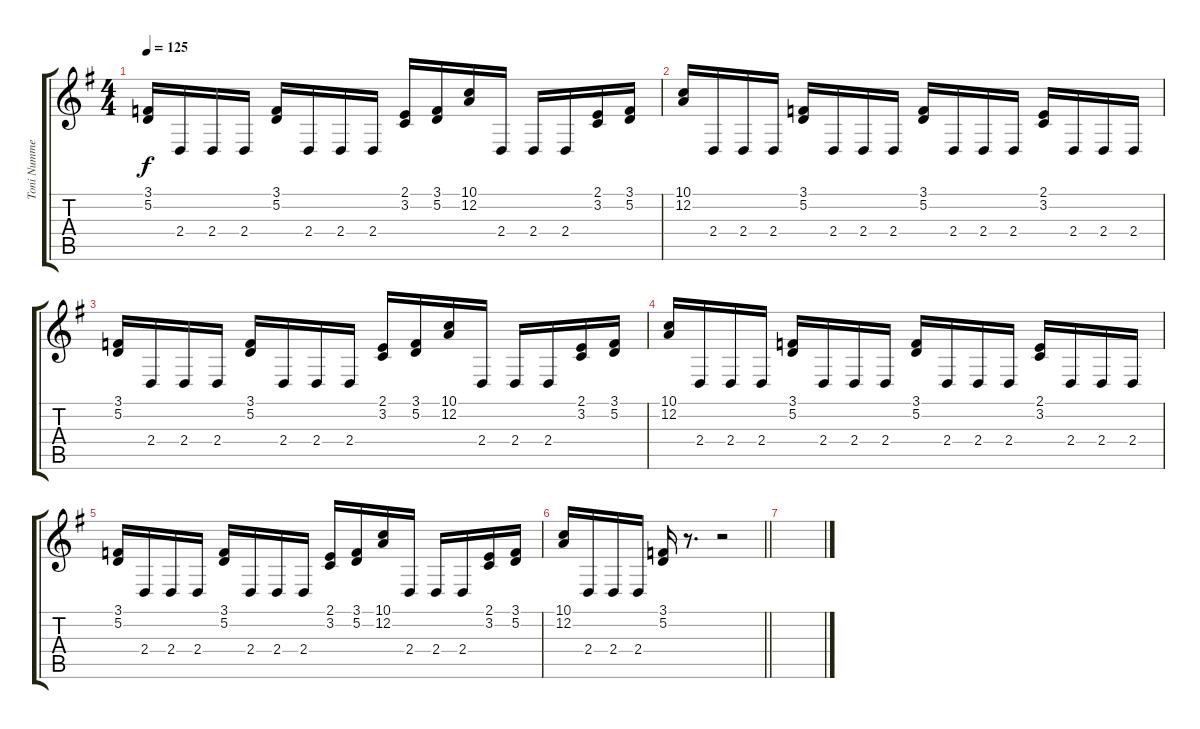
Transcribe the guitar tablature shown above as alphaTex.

\track ("Toni Nummelin (strings pad)" "Toni Numme") {instrument stringensemble1}
\staff {score tabs}
\tuning (D4 A3 F3 C3 G2 D2) {hide}
\ts (4 4)
\tempo 125
\clef g2
\ks g
(3.1 5.2).16{dy f} 2.4.16 2.4.16 2.4.16 (3.1 5.2).16 2.4.16 2.4.16 2.4.16 (2.1 3.2).16 (3.1 5.2).16 (10.1 12.2).16 2.4.16 2.4.16 2.4.16 (2.1 3.2).16 (3.1 5.2).16 |
(10.1 12.2).16 2.4.16 2.4.16 2.4.16 (3.1 5.2).16 2.4.16 2.4.16 2.4.16 (3.1 5.2).16 2.4.16 2.4.16 2.4.16 (2.1 3.2).16 2.4.16 2.4.16 2.4.16 |
(3.1 5.2).16 2.4.16 2.4.16 2.4.16 (3.1 5.2).16 2.4.16 2.4.16 2.4.16 (2.1 3.2).16 (3.1 5.2).16 (10.1 12.2).16 2.4.16 2.4.16 2.4.16 (2.1 3.2).16 (3.1 5.2).16 |
(10.1 12.2).16 2.4.16 2.4.16 2.4.16 (3.1 5.2).16 2.4.16 2.4.16 2.4.16 (3.1 5.2).16 2.4.16 2.4.16 2.4.16 (2.1 3.2).16 2.4.16 2.4.16 2.4.16 |
(3.1 5.2).16 2.4.16 2.4.16 2.4.16 (3.1 5.2).16 2.4.16 2.4.16 2.4.16 (2.1 3.2).16 (3.1 5.2).16 (10.1 12.2).16 2.4.16 2.4.16 2.4.16 (2.1 3.2).16 (3.1 5.2).16 |
\barLineRight lightlight
(10.1 12.2).16 2.4.16 2.4.16 2.4.16 (3.1 5.2).16 r.8{d} r.2 |
\ks eminor
